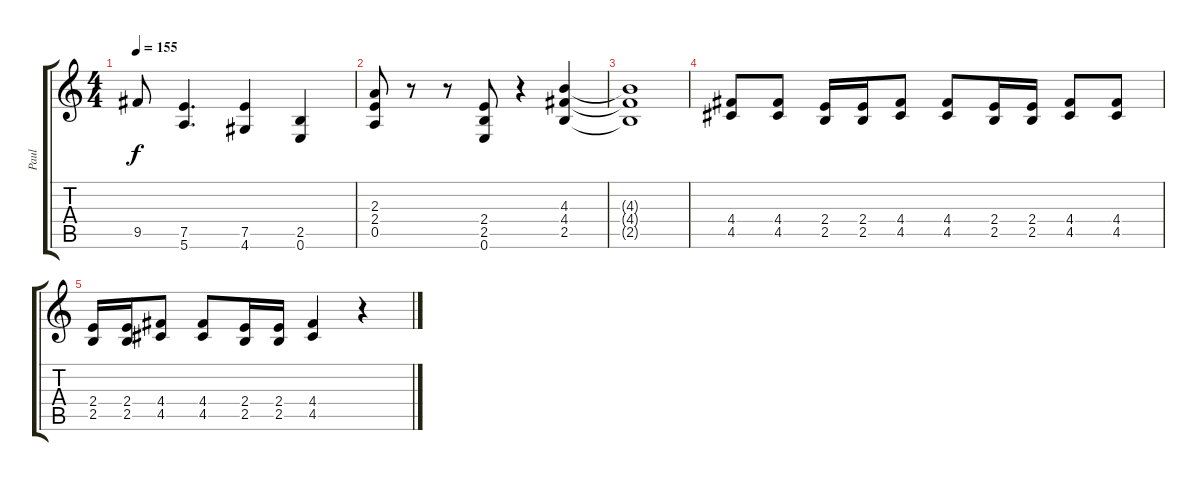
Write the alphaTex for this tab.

\track ("Paul" "Paul") {instrument acousticguitarsteel}
\staff {score tabs}
\tuning (E4 B3 G3 D3 A2 E2) {hide}
\ts (4 4)
\tempo 155
\clef g2
\ks c
9.5{t}.8{dy f} (7.5 5.6).4{d} (7.5 4.6).4 (2.5 0.6).4 |
(2.3 2.4 0.5).8 r.8 r.8 (2.4 2.5 0.6).8 r.4 (4.3 4.4 2.5).4 |
(4.3{t} 4.4{t} 2.5{t}).1 |
(4.4 4.5).8 (4.4 4.5).8 (2.4 2.5).16 (2.4 2.5).16 (4.4 4.5).8 (4.4 4.5).8 (2.4 2.5).16 (2.4 2.5).16 (4.4 4.5).8 (4.4 4.5).8 |
(2.4 2.5).16 (2.4 2.5).16 (4.4 4.5).8 (4.4 4.5).8 (2.4 2.5).16 (2.4 2.5).16 (4.4 4.5).4 r.4
